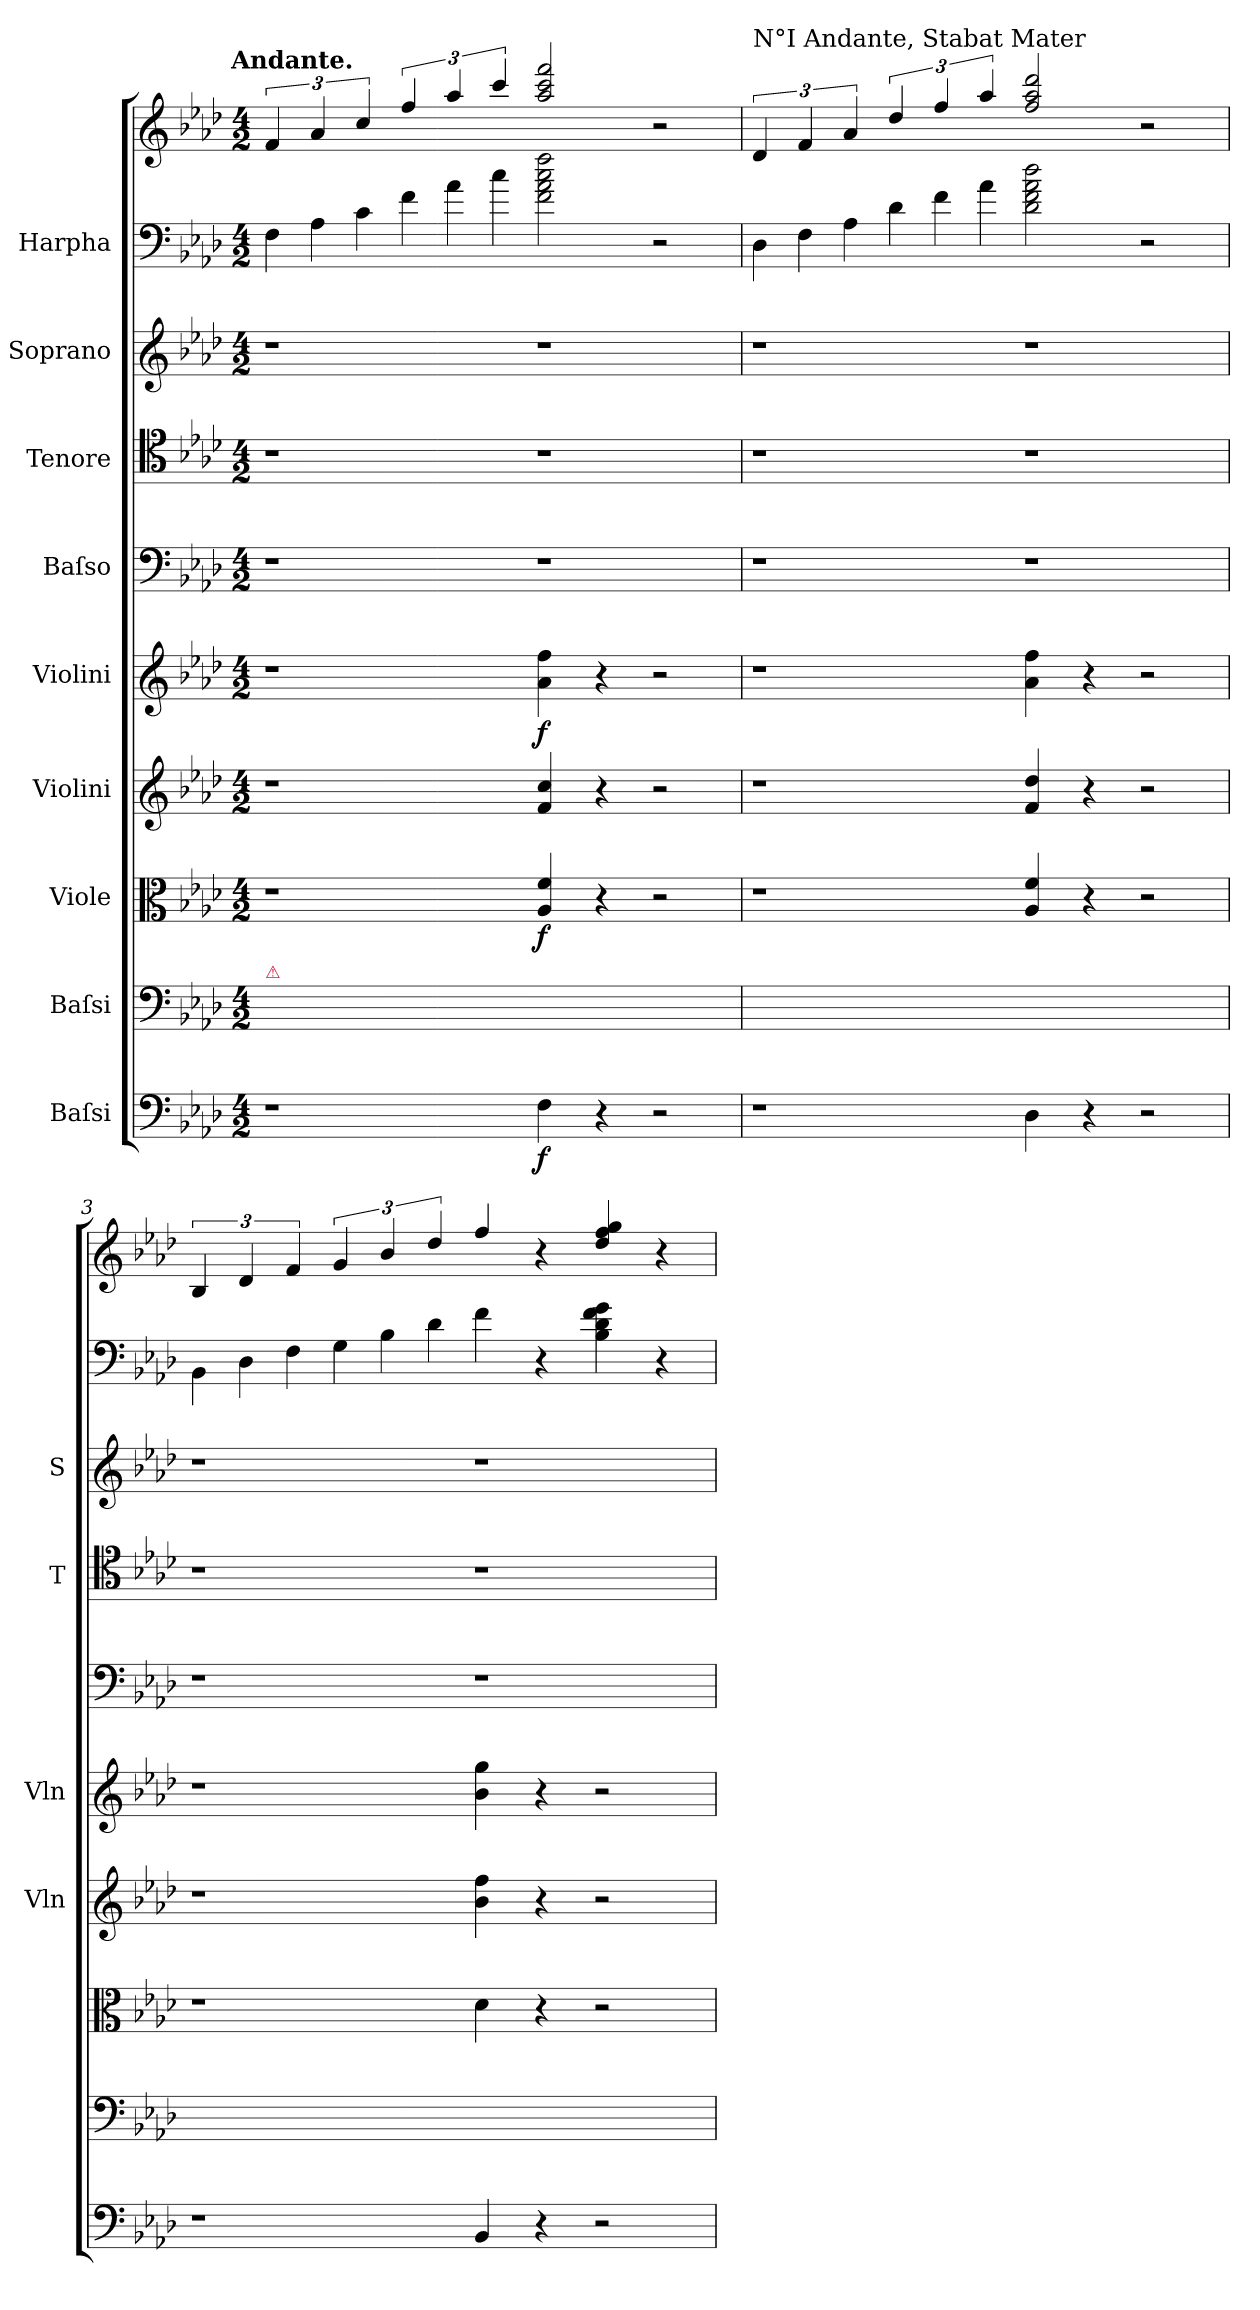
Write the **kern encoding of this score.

**kern	**dynam	**kern	**kern	**dynam	**kern	**kern	**dynam	**kern	**kern	**kern	**kern	**kern
*part9	*part9	*part8	*part7	*part7	*part6	*part5	*part5	*part4	*part3	*part2	*part1	*part1
*staff10	*staff10	*staff9	*staff8	*staff8	*staff7	*staff6	*staff6	*staff5	*staff4	*staff3	*staff2	*staff1
*I"Baſsi	*	*I"Baſsi	*I"Viole	*	*I"Violini	*I"Violini	*	*I"Baſso	*I"Tenore	*I"Soprano	*I"Harpha	*
*	*	*	*	*	*I'Vln	*I'Vln	*	*	*I'T	*I'S	*	*
*clefF4	*	*clefF4	*clefC3	*	*clefG2	*clefG2	*	*clefF4	*clefC4	*clefG2	*clefF4	*clefG2
*k[b-e-a-d-]	*	*k[b-e-a-d-]	*k[b-e-a-d-]	*	*k[b-e-a-d-]	*k[b-e-a-d-]	*	*k[b-e-a-d-]	*k[b-e-a-d-]	*k[b-e-a-d-]	*k[b-e-a-d-]	*k[b-e-a-d-]
!!LO:TX:omd:t=Andante.
*M4/2	*	*M4/2	*M4/2	*	*M4/2	*M4/2	*	*M4/2	*M4/2	*M4/2	*M4/2	*M4/2
*	*	*	*	*	*	*	*	*	*	*	*Xtuplet	*
=1	=1	=1	=1	=1	=1	=1	=1	=1	=1	=1	=1	=1
!	!	!LO:TX:a:color=crimson:t=⚠	!	!	!	!	!	!	!	!	!	!
1r	.	1ryy	1r	.	1r	1r	.	1r	1r	1r	6F\	6f/
.	.	.	.	.	.	.	.	.	.	.	6A-\	6a-/
.	.	.	.	.	.	.	.	.	.	.	6c\	6cc/
.	.	.	.	.	.	.	.	.	.	.	6f\	6ff/
.	.	.	.	.	.	.	.	.	.	.	6a-\	6aa-/
.	.	.	.	.	.	.	.	.	.	.	6cc\	6ccc/
4F\	f	4F\yy	4A-/ 4f/	f	4f/ 4cc/	4a-\ 4ff\	f	1r	1r	1r	2f\ 2a-\ 2cc\ 2ff\	2aa-/ 2ccc/ 2fff/
4r	.	4ryy	4r	.	4r	4r	.	.	.	.	.	.
2r	.	2ryy	2r	.	2r	2r	.	.	.	.	2r	2r
=2	=2	=2	=2	=2	=2	=2	=2	=2	=2	=2	=2	=2
!	!	!	!	!	!	!	!	!	!	!	!	!LO:TX:a:t=N°I Andante, Stabat Mater
1r	.	1ryy	1r	.	1r	1r	.	1r	1r	1r	6D-\	6d-/
.	.	.	.	.	.	.	.	.	.	.	6F\	6f/
.	.	.	.	.	.	.	.	.	.	.	6A-\	6a-/
.	.	.	.	.	.	.	.	.	.	.	6d-\	6dd-/
.	.	.	.	.	.	.	.	.	.	.	6f\	6ff/
.	.	.	.	.	.	.	.	.	.	.	6a-\	6aa-/
4D-\	.	4D-\yy	4A-/ 4f/	.	4f/ 4dd-/	4a-\ 4ff\	.	1r	1r	1r	2d-\ 2f\ 2a-\ 2dd-\	2ff/ 2aa-/ 2ddd-/
4r	.	4ryy	4r	.	4r	4r	.	.	.	.	.	.
2r	.	2ryy	2r	.	2r	2r	.	.	.	.	2r	2r
=3	=3	=3	=3	=3	=3	=3	=3	=3	=3	=3	=3	=3
1r	.	1ryy	1r	.	1r	1r	.	1r	1r	1r	6BB-\	6B-/
.	.	.	.	.	.	.	.	.	.	.	6D-\	6d-/
.	.	.	.	.	.	.	.	.	.	.	6F\	6f/
.	.	.	.	.	.	.	.	.	.	.	6G\	6g/
.	.	.	.	.	.	.	.	.	.	.	6B-\	6b-/
.	.	.	.	.	.	.	.	.	.	.	6d-\	6dd-/
4BB-/	.	4BB-/yy	4d-\	.	4b-\ 4ff\	4b-\ 4gg\	.	1r	1r	1r	4f\	4ff/
4r	.	4ryy	4r	.	4r	4r	.	.	.	.	4r	4r
2r	.	2ryy	2r	.	2r	2r	.	.	.	.	4B-\ 4d-\ 4f\ 4g\	4dd-/ 4ff/ 4gg/
.	.	.	.	.	.	.	.	.	.	.	4r	4r
=	=	=	=	=	=	=	=	=	=	=	=	=
*-	*-	*-	*-	*-	*-	*-	*-	*-	*-	*-	*-	*-
